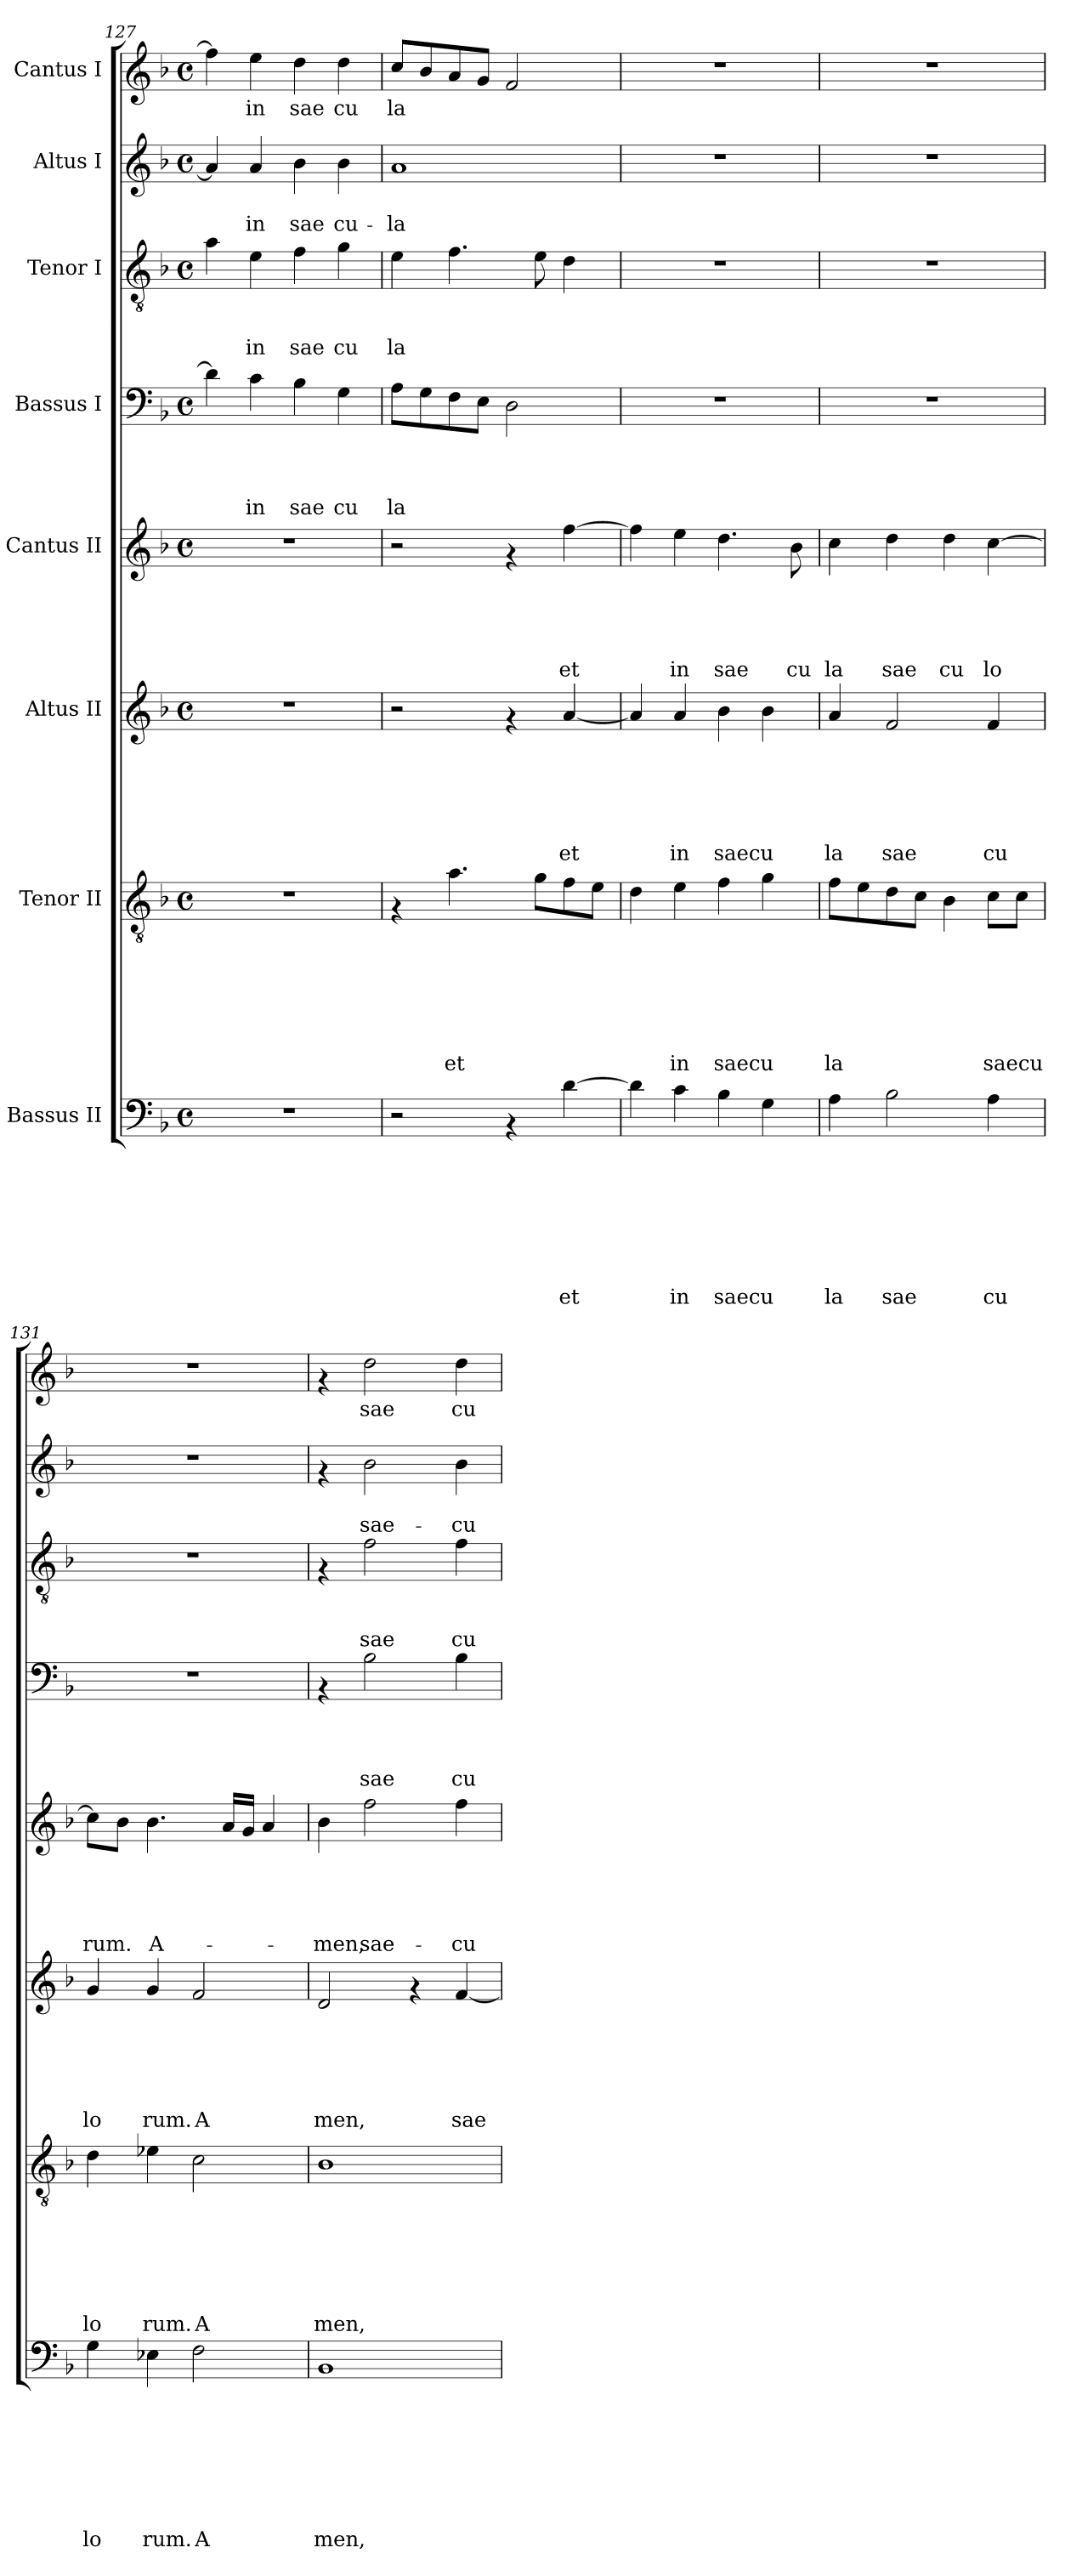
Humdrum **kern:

**kern	**text	**text	**text	**text	**text	**text	**text	**text	**kern	**text	**text	**text	**text	**text	**text	**text	**kern	**text	**text	**text	**text	**text	**text	**kern	**text	**text	**text	**text	**text	**kern	**text	**text	**text	**text	**kern	**text	**text	**text	**kern	**text	**text	**kern	**text
*part8	*part8	*part8	*part8	*part8	*part8	*part8	*part8	*part8	*part7	*part7	*part7	*part7	*part7	*part7	*part7	*part7	*part6	*part6	*part6	*part6	*part6	*part6	*part6	*part5	*part5	*part5	*part5	*part5	*part5	*part4	*part4	*part4	*part4	*part4	*part3	*part3	*part3	*part3	*part2	*part2	*part2	*part1	*part1
*staff8	*staff8	*staff8	*staff8	*staff8	*staff8	*staff8	*staff8	*staff8	*staff7	*staff7	*staff7	*staff7	*staff7	*staff7	*staff7	*staff7	*staff6	*staff6	*staff6	*staff6	*staff6	*staff6	*staff6	*staff5	*staff5	*staff5	*staff5	*staff5	*staff5	*staff4	*staff4	*staff4	*staff4	*staff4	*staff3	*staff3	*staff3	*staff3	*staff2	*staff2	*staff2	*staff1	*staff1
*I"Bassus II	*	*	*	*	*	*	*	*	*I"Tenor II	*	*	*	*	*	*	*	*I"Altus II	*	*	*	*	*	*	*I"Cantus II	*	*	*	*	*	*I"Bassus I	*	*	*	*	*I"Tenor I	*	*	*	*I"Altus I	*	*	*I"Cantus I	*
*clefF4	*	*	*	*	*	*	*	*	*clefGv2	*	*	*	*	*	*	*	*clefG2	*	*	*	*	*	*	*clefG2	*	*	*	*	*	*clefF4	*	*	*	*	*clefGv2	*	*	*	*clefG2	*	*	*clefG2	*
*k[b-]	*	*	*	*	*	*	*	*	*k[b-]	*	*	*	*	*	*	*	*k[b-]	*	*	*	*	*	*	*k[b-]	*	*	*	*	*	*k[b-]	*	*	*	*	*k[b-]	*	*	*	*k[b-]	*	*	*k[b-]	*
*F:	*	*	*	*	*	*	*	*	*F:	*	*	*	*	*	*	*	*F:	*	*	*	*	*	*	*F:	*	*	*	*	*	*F:	*	*	*	*	*F:	*	*	*	*F:	*	*	*F:	*
*M4/4	*	*	*	*	*	*	*	*	*M4/4	*	*	*	*	*	*	*	*M4/4	*	*	*	*	*	*	*M4/4	*	*	*	*	*	*M4/4	*	*	*	*	*M4/4	*	*	*	*M4/4	*	*	*M4/4	*
*met(c)	*	*	*	*	*	*	*	*	*met(c)	*	*	*	*	*	*	*	*met(c)	*	*	*	*	*	*	*met(c)	*	*	*	*	*	*met(c)	*	*	*	*	*met(c)	*	*	*	*met(c)	*	*	*met(c)	*
=127	=127	=127	=127	=127	=127	=127	=127	=127	=127	=127	=127	=127	=127	=127	=127	=127	=127	=127	=127	=127	=127	=127	=127	=127	=127	=127	=127	=127	=127	=127	=127	=127	=127	=127	=127	=127	=127	=127	=127	=127	=127	=127	=127
1r	.	.	.	.	.	.	.	.	1r	.	.	.	.	.	.	.	1r	.	.	.	.	.	.	1r	.	.	.	.	.	4d\]	.	.	.	.	4a\	.	.	.	4a/]	.	.	4ff\]	.
!	!	!	!	!	!	!	!	!	!	!	!	!	!	!	!	!	!	!	!	!	!	!	!	!	!	!	!	!	!	!	!	!	!	!LO:LY:b	!	!	!	!LO:LY:b	!	!	!LO:LY:b	!	!LO:LY:b
.	.	.	.	.	.	.	.	.	.	.	.	.	.	.	.	.	.	.	.	.	.	.	.	.	.	.	.	.	.	4c\	.	.	.	in	4e\	.	.	in	4a/	.	in	4ee\	in
!	!	!	!	!	!	!	!	!	!	!	!	!	!	!	!	!	!	!	!	!	!	!	!	!	!	!	!	!	!	!	!	!	!	!LO:LY:b	!	!	!	!LO:LY:b	!	!	!LO:LY:b	!	!LO:LY:b
.	.	.	.	.	.	.	.	.	.	.	.	.	.	.	.	.	.	.	.	.	.	.	.	.	.	.	.	.	.	4B-\	.	.	.	sae	4f\	.	.	sae	4b-\	.	sae	4dd\	sae
!	!	!	!	!	!	!	!	!	!	!	!	!	!	!	!	!	!	!	!	!	!	!	!	!	!	!	!	!	!	!	!	!	!	!LO:LY:b	!	!	!	!LO:LY:b	!	!	!LO:LY:b	!	!LO:LY:b
.	.	.	.	.	.	.	.	.	.	.	.	.	.	.	.	.	.	.	.	.	.	.	.	.	.	.	.	.	.	4G\	.	.	.	cu	4g\	.	.	cu	4b-\	.	cu-	4dd\	cu
=128	=128	=128	=128	=128	=128	=128	=128	=128	=128	=128	=128	=128	=128	=128	=128	=128	=128	=128	=128	=128	=128	=128	=128	=128	=128	=128	=128	=128	=128	=128	=128	=128	=128	=128	=128	=128	=128	=128	=128	=128	=128	=128	=128
!	!	!	!	!	!	!	!	!	!	!	!	!	!	!	!	!	!	!	!	!	!	!	!	!	!	!	!	!	!	!	!	!	!	!LO:LY:b	!	!	!	!LO:LY:b	!	!	!LO:LY:b	!	!LO:LY:b
2r	.	.	.	.	.	.	.	.	4rF	.	.	.	.	.	.	.	2r	.	.	.	.	.	.	2r	.	.	.	.	.	8A\L	.	.	.	la	4e\	.	.	la	1a	.	-la	8cc/L	la
.	.	.	.	.	.	.	.	.	.	.	.	.	.	.	.	.	.	.	.	.	.	.	.	.	.	.	.	.	.	8G\	.	.	.	.	.	.	.	.	.	.	.	8b-/	.
!	!	!	!	!	!	!	!	!	!	!	!	!	!	!	!	!LO:LY:b	!	!	!	!	!	!	!	!	!	!	!	!	!	!	!	!	!	!	!	!	!	!	!	!	!	!	!
.	.	.	.	.	.	.	.	.	4.a\	.	.	.	.	.	.	et	.	.	.	.	.	.	.	.	.	.	.	.	.	8F\	.	.	.	.	4.f\	.	.	.	.	.	.	8a/	.
.	.	.	.	.	.	.	.	.	.	.	.	.	.	.	.	.	.	.	.	.	.	.	.	.	.	.	.	.	.	8E\J	.	.	.	.	.	.	.	.	.	.	.	8g/J	.
4rAA	.	.	.	.	.	.	.	.	.	.	.	.	.	.	.	.	4rf	.	.	.	.	.	.	4rf	.	.	.	.	.	2D\	.	.	.	.	.	.	.	.	.	.	.	2f/	.
.	.	.	.	.	.	.	.	.	8g\L	.	.	.	.	.	.	.	.	.	.	.	.	.	.	.	.	.	.	.	.	.	.	.	.	.	8e\	.	.	.	.	.	.	.	.
!	!	!	!	!	!	!	!	!LO:LY:b	!	!	!	!	!	!	!	!	!	!	!	!	!	!	!LO:LY:b	!	!	!	!	!	!LO:LY:b	!	!	!	!	!	!	!	!	!	!	!	!	!	!
[>4d\	.	.	.	.	.	.	.	et	8f\	.	.	.	.	.	.	.	[<4a/	.	.	.	.	.	et	[>4ff\	.	.	.	.	et	.	.	.	.	.	4d\	.	.	.	.	.	.	.	.
.	.	.	.	.	.	.	.	.	8e\J	.	.	.	.	.	.	.	.	.	.	.	.	.	.	.	.	.	.	.	.	.	.	.	.	.	.	.	.	.	.	.	.	.	.
=129	=129	=129	=129	=129	=129	=129	=129	=129	=129	=129	=129	=129	=129	=129	=129	=129	=129	=129	=129	=129	=129	=129	=129	=129	=129	=129	=129	=129	=129	=129	=129	=129	=129	=129	=129	=129	=129	=129	=129	=129	=129	=129	=129
4d\]	.	.	.	.	.	.	.	.	4d\	.	.	.	.	.	.	.	4a/]	.	.	.	.	.	.	4ff\]	.	.	.	.	.	1r	.	.	.	.	1r	.	.	.	1r	.	.	1r	.
!	!	!	!	!	!	!	!	!LO:LY:b	!	!	!	!	!	!	!	!LO:LY:b	!	!	!	!	!	!	!LO:LY:b	!	!	!	!	!	!LO:LY:b	!	!	!	!	!	!	!	!	!	!	!	!	!	!
4c\	.	.	.	.	.	.	.	in	4e\	.	.	.	.	.	.	in	4a/	.	.	.	.	.	in	4ee\	.	.	.	.	in	.	.	.	.	.	.	.	.	.	.	.	.	.	.
!	!	!	!	!	!	!	!	!LO:LY:b	!	!	!	!	!	!	!	!LO:LY:b	!	!	!	!	!	!	!LO:LY:b	!	!	!	!	!	!LO:LY:b	!	!	!	!	!	!	!	!	!	!	!	!	!	!
4B-\	.	.	.	.	.	.	.	saecu	4f\	.	.	.	.	.	.	saecu	4b-\	.	.	.	.	.	saecu	4.dd\	.	.	.	.	sae	.	.	.	.	.	.	.	.	.	.	.	.	.	.
4G\	.	.	.	.	.	.	.	.	4g\	.	.	.	.	.	.	.	4b-\	.	.	.	.	.	.	.	.	.	.	.	.	.	.	.	.	.	.	.	.	.	.	.	.	.	.
!	!	!	!	!	!	!	!	!	!	!	!	!	!	!	!	!	!	!	!	!	!	!	!	!	!	!	!	!	!LO:LY:b	!	!	!	!	!	!	!	!	!	!	!	!	!	!
.	.	.	.	.	.	.	.	.	.	.	.	.	.	.	.	.	.	.	.	.	.	.	.	8b-\	.	.	.	.	cu	.	.	.	.	.	.	.	.	.	.	.	.	.	.
=130	=130	=130	=130	=130	=130	=130	=130	=130	=130	=130	=130	=130	=130	=130	=130	=130	=130	=130	=130	=130	=130	=130	=130	=130	=130	=130	=130	=130	=130	=130	=130	=130	=130	=130	=130	=130	=130	=130	=130	=130	=130	=130	=130
!	!	!	!	!	!	!	!	!LO:LY:b	!	!	!	!	!	!	!	!LO:LY:b	!	!	!	!	!	!	!LO:LY:b	!	!	!	!	!	!LO:LY:b	!	!	!	!	!	!	!	!	!	!	!	!	!	!
4A\	.	.	.	.	.	.	.	la	8f\L	.	.	.	.	.	.	la	4a/	.	.	.	.	.	la	4cc\	.	.	.	.	la	1r	.	.	.	.	1r	.	.	.	1r	.	.	1r	.
.	.	.	.	.	.	.	.	.	8e\	.	.	.	.	.	.	.	.	.	.	.	.	.	.	.	.	.	.	.	.	.	.	.	.	.	.	.	.	.	.	.	.	.	.
!	!	!	!	!	!	!	!	!LO:LY:b	!	!	!	!	!	!	!	!	!	!	!	!	!	!	!LO:LY:b	!	!	!	!	!	!LO:LY:b	!	!	!	!	!	!	!	!	!	!	!	!	!	!
2B-\	.	.	.	.	.	.	.	sae	8d\	.	.	.	.	.	.	.	2f/	.	.	.	.	.	sae	4dd\	.	.	.	.	sae	.	.	.	.	.	.	.	.	.	.	.	.	.	.
.	.	.	.	.	.	.	.	.	8c\J	.	.	.	.	.	.	.	.	.	.	.	.	.	.	.	.	.	.	.	.	.	.	.	.	.	.	.	.	.	.	.	.	.	.
!	!	!	!	!	!	!	!	!	!	!	!	!	!	!	!	!	!	!	!	!	!	!	!	!	!	!	!	!	!LO:LY:b	!	!	!	!	!	!	!	!	!	!	!	!	!	!
.	.	.	.	.	.	.	.	.	4B-\	.	.	.	.	.	.	.	.	.	.	.	.	.	.	4dd\	.	.	.	.	cu	.	.	.	.	.	.	.	.	.	.	.	.	.	.
!	!	!	!	!	!	!	!	!LO:LY:b	!	!	!	!	!	!	!	!LO:LY:b	!	!	!	!	!	!	!LO:LY:b	!	!	!	!	!	!LO:LY:b	!	!	!	!	!	!	!	!	!	!	!	!	!	!
4A\	.	.	.	.	.	.	.	cu	8c\L	.	.	.	.	.	.	saecu	4f/	.	.	.	.	.	cu	[<4cc\	.	.	.	.	lo	.	.	.	.	.	.	.	.	.	.	.	.	.	.
.	.	.	.	.	.	.	.	.	8c\J	.	.	.	.	.	.	.	.	.	.	.	.	.	.	.	.	.	.	.	.	.	.	.	.	.	.	.	.	.	.	.	.	.	.
!!LO:PB:g=z
=131	=131	=131	=131	=131	=131	=131	=131	=131	=131	=131	=131	=131	=131	=131	=131	=131	=131	=131	=131	=131	=131	=131	=131	=131	=131	=131	=131	=131	=131	=131	=131	=131	=131	=131	=131	=131	=131	=131	=131	=131	=131	=131	=131
!	!	!	!	!	!	!	!	!LO:LY:b	!	!	!	!	!	!	!	!LO:LY:b	!	!	!	!	!	!	!LO:LY:b	!	!	!	!	!	!LO:LY:b	!	!	!	!	!	!	!	!	!	!	!	!	!	!
4G\	.	.	.	.	.	.	.	lo	4d\	.	.	.	.	.	.	lo	4g/	.	.	.	.	.	lo	8cc\L]	.	.	.	.	rum.	1r	.	.	.	.	1r	.	.	.	1r	.	.	1r	.
.	.	.	.	.	.	.	.	.	.	.	.	.	.	.	.	.	.	.	.	.	.	.	.	8b-\J	.	.	.	.	.	.	.	.	.	.	.	.	.	.	.	.	.	.	.
!	!	!	!	!	!	!	!	!LO:LY:b	!	!	!	!	!	!	!	!LO:LY:b	!	!	!	!	!	!	!LO:LY:b	!	!	!	!	!	!LO:LY:b	!	!	!	!	!	!	!	!	!	!	!	!	!	!
4E-X\	.	.	.	.	.	.	.	rum.	4e-X\	.	.	.	.	.	.	rum.	4g/	.	.	.	.	.	rum.	4.b-\	.	.	.	.	A-	.	.	.	.	.	.	.	.	.	.	.	.	.	.
!	!	!	!	!	!	!	!	!LO:LY:b	!	!	!	!	!	!	!	!LO:LY:b	!	!	!	!	!	!	!LO:LY:b	!	!	!	!	!	!	!	!	!	!	!	!	!	!	!	!	!	!	!	!
2F\	.	.	.	.	.	.	.	A	2c\	.	.	.	.	.	.	A	2f/	.	.	.	.	.	A	.	.	.	.	.	.	.	.	.	.	.	.	.	.	.	.	.	.	.	.
.	.	.	.	.	.	.	.	.	.	.	.	.	.	.	.	.	.	.	.	.	.	.	.	16a/LL	.	.	.	.	.	.	.	.	.	.	.	.	.	.	.	.	.	.	.
.	.	.	.	.	.	.	.	.	.	.	.	.	.	.	.	.	.	.	.	.	.	.	.	16g/JJ	.	.	.	.	.	.	.	.	.	.	.	.	.	.	.	.	.	.	.
.	.	.	.	.	.	.	.	.	.	.	.	.	.	.	.	.	.	.	.	.	.	.	.	4a/	.	.	.	.	.	.	.	.	.	.	.	.	.	.	.	.	.	.	.
=132	=132	=132	=132	=132	=132	=132	=132	=132	=132	=132	=132	=132	=132	=132	=132	=132	=132	=132	=132	=132	=132	=132	=132	=132	=132	=132	=132	=132	=132	=132	=132	=132	=132	=132	=132	=132	=132	=132	=132	=132	=132	=132	=132
!	!	!	!	!	!	!	!	!LO:LY:b	!	!	!	!	!	!	!	!LO:LY:b	!	!	!	!	!	!	!LO:LY:b	!	!	!	!	!	!LO:LY:b	!	!	!	!	!	!	!	!	!	!	!	!	!	!
1BB-	.	.	.	.	.	.	.	men,	1B-	.	.	.	.	.	.	men,	2d/	.	.	.	.	.	men,	4b-\	.	.	.	.	-men,	4rAA	.	.	.	.	4rF	.	.	.	4rf	.	.	4rf	.
!	!	!	!	!	!	!	!	!	!	!	!	!	!	!	!	!	!	!	!	!	!	!	!	!	!	!	!	!	!LO:LY:b	!	!	!	!	!LO:LY:b	!	!	!	!LO:LY:b	!	!	!LO:LY:b	!	!LO:LY:b
.	.	.	.	.	.	.	.	.	.	.	.	.	.	.	.	.	.	.	.	.	.	.	.	2ff\	.	.	.	.	sae-	2B-\	.	.	.	sae	2f\	.	.	sae	2b-\	.	sae-	2dd\	sae
.	.	.	.	.	.	.	.	.	.	.	.	.	.	.	.	.	4rf	.	.	.	.	.	.	.	.	.	.	.	.	.	.	.	.	.	.	.	.	.	.	.	.	.	.
!	!	!	!	!	!	!	!	!	!	!	!	!	!	!	!	!	!	!	!	!	!	!	!LO:LY:b	!	!	!	!	!	!LO:LY:b	!	!	!	!	!LO:LY:b	!	!	!	!LO:LY:b	!	!	!LO:LY:b	!	!LO:LY:b
.	.	.	.	.	.	.	.	.	.	.	.	.	.	.	.	.	[<4f/	.	.	.	.	.	sae	4ff\	.	.	.	.	-cu-	4B-\	.	.	.	cu	4f\	.	.	cu	4b-\	.	-cu-	4dd\	cu
=	=	=	=	=	=	=	=	=	=	=	=	=	=	=	=	=	=	=	=	=	=	=	=	=	=	=	=	=	=	=	=	=	=	=	=	=	=	=	=	=	=	=	=
*-	*-	*-	*-	*-	*-	*-	*-	*-	*-	*-	*-	*-	*-	*-	*-	*-	*-	*-	*-	*-	*-	*-	*-	*-	*-	*-	*-	*-	*-	*-	*-	*-	*-	*-	*-	*-	*-	*-	*-	*-	*-	*-	*-
